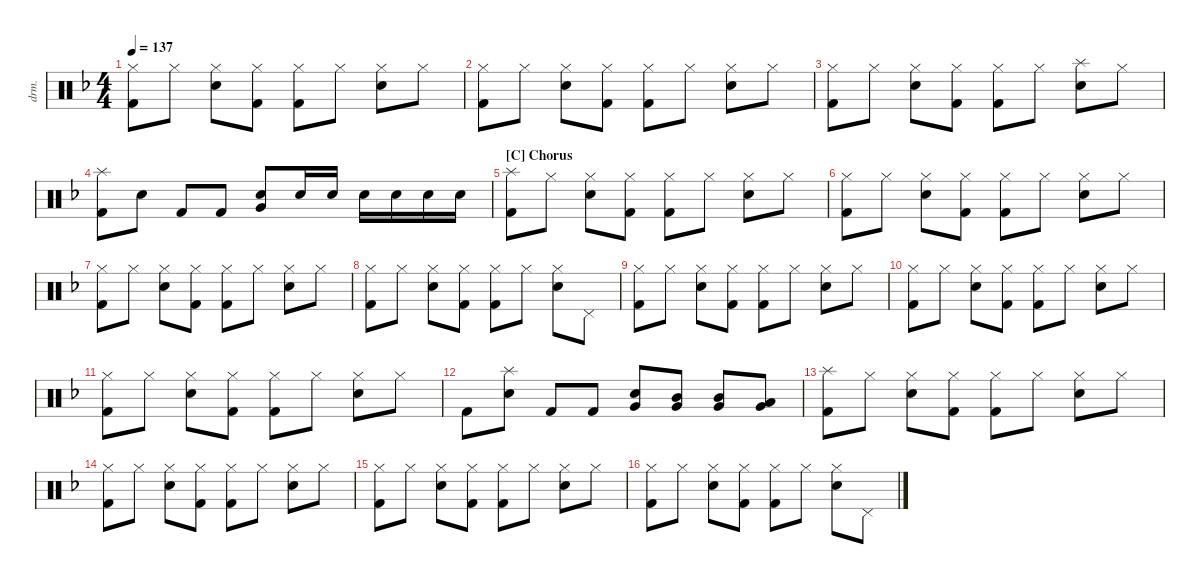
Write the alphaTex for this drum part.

\defaultSystemsLayout 4
\hideDynamics
\bracketExtendMode nobrackets
\track ("Drumkit" "drm.") {defaultSystemsLayout 4 instrument percussion}
\staff {score}
\articulation defaults
\ts (4 4)
\tempo 137
\clef neutral
\ks f
("Kick (hit) 2"{acc forcenatural} "Hi-Hat (closed)"{acc forcenatural}).8{dy mf} "Hi-Hat (closed)"{acc forcenatural}.8 ("Hi-Hat (closed)"{acc forcenatural} "Snare (hit) 2"{acc forcenatural}).8 ("Hi-Hat (closed)"{acc forcenatural} "Kick (hit) 2"{acc forcenatural}).8 ("Hi-Hat (closed)"{acc forcenatural} "Kick (hit) 2"{acc forcenatural}).8 "Hi-Hat (closed)"{acc forcenatural}.8 ("Hi-Hat (closed)"{acc forcenatural} "Snare (hit) 2"{acc forcenatural}).8 "Hi-Hat (closed)"{acc forcenatural}.8 |
("Kick (hit) 2"{acc forcenatural} "Hi-Hat (closed)"{acc forcenatural}).8 "Hi-Hat (closed)"{acc forcenatural}.8 ("Hi-Hat (closed)"{acc forcenatural} "Snare (hit) 2"{acc forcenatural}).8 ("Hi-Hat (closed)"{acc forcenatural} "Kick (hit) 2"{acc forcenatural}).8 ("Hi-Hat (closed)"{acc forcenatural} "Kick (hit) 2"{acc forcenatural}).8 "Hi-Hat (closed)"{acc forcenatural}.8 ("Hi-Hat (closed)"{acc forcenatural} "Snare (hit) 2"{acc forcenatural}).8 "Hi-Hat (closed)"{acc forcenatural}.8 |
("Kick (hit) 2"{acc forcenatural} "Hi-Hat (closed)"{acc forcenatural}).8 "Hi-Hat (closed)"{acc forcenatural}.8 ("Hi-Hat (closed)"{acc forcenatural} "Snare (hit) 2"{acc forcenatural}).8 ("Hi-Hat (closed)"{acc forcenatural} "Kick (hit) 2"{acc forcenatural}).8 ("Hi-Hat (closed)"{acc forcenatural} "Kick (hit) 2"{acc forcenatural}).8 "Hi-Hat (closed)"{acc forcenatural}.8 ("Snare (hit) 2"{acc forcenatural} "Splash (hit)"{acc forcenatural}).8 "Hi-Hat (closed)"{acc forcenatural}.8 |
("Kick (hit) 2"{acc forcenatural} "Splash (hit)"{acc forcenatural}).8 "Snare (hit) 2"{acc forcenatural}.8 "Kick (hit) 2"{acc forcenatural}.8 "Kick (hit) 2"{acc forcenatural}.8 ("Snare (hit) 2"{acc forcenatural} "Very Low Tom (hit)"{acc forcenatural}).8 "Snare (hit) 2"{acc forcenatural}.16 "Snare (hit) 2"{acc forcenatural}.16 "Snare (hit) 2"{acc forcenatural}.16 "Snare (hit) 2"{acc forcenatural}.16 "Snare (hit) 2"{acc forcenatural}.16 "Snare (hit) 2"{acc forcenatural}.16 |
\section ("C" "Chorus")
("Kick (hit) 2"{acc forcenatural} "Splash (hit)"{acc forcenatural}).8 "Hi-Hat (closed)"{acc forcenatural}.8 ("Hi-Hat (closed)"{acc forcenatural} "Snare (hit) 2"{acc forcenatural}).8 ("Hi-Hat (closed)"{acc forcenatural} "Kick (hit) 2"{acc forcenatural}).8 ("Hi-Hat (closed)"{acc forcenatural} "Kick (hit) 2"{acc forcenatural}).8 "Hi-Hat (closed)"{acc forcenatural}.8 ("Hi-Hat (closed)"{acc forcenatural} "Snare (hit) 2"{acc forcenatural}).8 "Hi-Hat (closed)"{acc forcenatural}.8 |
("Kick (hit) 2"{acc forcenatural} "Hi-Hat (closed)"{acc forcenatural}).8 "Hi-Hat (closed)"{acc forcenatural}.8 ("Hi-Hat (closed)"{acc forcenatural} "Snare (hit) 2"{acc forcenatural}).8 ("Hi-Hat (closed)"{acc forcenatural} "Kick (hit) 2"{acc forcenatural}).8 ("Hi-Hat (closed)"{acc forcenatural} "Kick (hit) 2"{acc forcenatural}).8 "Hi-Hat (closed)"{acc forcenatural}.8 ("Hi-Hat (closed)"{acc forcenatural} "Snare (hit) 2"{acc forcenatural}).8 "Hi-Hat (closed)"{acc forcenatural}.8 |
("Kick (hit) 2"{acc forcenatural} "Hi-Hat (closed)"{acc forcenatural}).8 "Hi-Hat (closed)"{acc forcenatural}.8 ("Hi-Hat (closed)"{acc forcenatural} "Snare (hit) 2"{acc forcenatural}).8 ("Hi-Hat (closed)"{acc forcenatural} "Kick (hit) 2"{acc forcenatural}).8 ("Hi-Hat (closed)"{acc forcenatural} "Kick (hit) 2"{acc forcenatural}).8 "Hi-Hat (closed)"{acc forcenatural}.8 ("Hi-Hat (closed)"{acc forcenatural} "Snare (hit) 2"{acc forcenatural}).8 "Hi-Hat (closed)"{acc forcenatural}.8 |
("Kick (hit) 2"{acc forcenatural} "Hi-Hat (closed)"{acc forcenatural}).8 "Hi-Hat (closed)"{acc forcenatural}.8 ("Hi-Hat (closed)"{acc forcenatural} "Snare (hit) 2"{acc forcenatural}).8 ("Hi-Hat (closed)"{acc forcenatural} "Kick (hit) 2"{acc forcenatural}).8 ("Hi-Hat (closed)"{acc forcenatural} "Kick (hit) 2"{acc forcenatural}).8 "Hi-Hat (closed)"{acc forcenatural}.8 ("Hi-Hat (closed)"{acc forcenatural} "Snare (hit) 2"{acc forcenatural}).8 "Pedal Hi-Hat (hit)"{acc forcenatural}.8 |
("Kick (hit) 2"{acc forcenatural} "Hi-Hat (closed)"{acc forcenatural}).8 "Hi-Hat (closed)"{acc forcenatural}.8 ("Hi-Hat (closed)"{acc forcenatural} "Snare (hit) 2"{acc forcenatural}).8 ("Hi-Hat (closed)"{acc forcenatural} "Kick (hit) 2"{acc forcenatural}).8 ("Hi-Hat (closed)"{acc forcenatural} "Kick (hit) 2"{acc forcenatural}).8 "Hi-Hat (closed)"{acc forcenatural}.8 ("Hi-Hat (closed)"{acc forcenatural} "Snare (hit) 2"{acc forcenatural}).8 "Hi-Hat (closed)"{acc forcenatural}.8 |
("Kick (hit) 2"{acc forcenatural} "Hi-Hat (closed)"{acc forcenatural}).8 "Hi-Hat (closed)"{acc forcenatural}.8 ("Hi-Hat (closed)"{acc forcenatural} "Snare (hit) 2"{acc forcenatural}).8 ("Hi-Hat (closed)"{acc forcenatural} "Kick (hit) 2"{acc forcenatural}).8 ("Hi-Hat (closed)"{acc forcenatural} "Kick (hit) 2"{acc forcenatural}).8 "Hi-Hat (closed)"{acc forcenatural}.8 ("Hi-Hat (closed)"{acc forcenatural} "Snare (hit) 2"{acc forcenatural}).8 "Hi-Hat (closed)"{acc forcenatural}.8 |
("Kick (hit) 2"{acc forcenatural} "Hi-Hat (closed)"{acc forcenatural}).8 "Hi-Hat (closed)"{acc forcenatural}.8 ("Hi-Hat (closed)"{acc forcenatural} "Snare (hit) 2"{acc forcenatural}).8 ("Hi-Hat (closed)"{acc forcenatural} "Kick (hit) 2"{acc forcenatural}).8 ("Hi-Hat (closed)"{acc forcenatural} "Kick (hit) 2"{acc forcenatural}).8 "Hi-Hat (closed)"{acc forcenatural}.8 ("Hi-Hat (closed)"{acc forcenatural} "Snare (hit) 2"{acc forcenatural}).8 "Hi-Hat (closed)"{acc forcenatural}.8 |
"Kick (hit) 2"{acc forcenatural}.8 ("Snare (hit) 2"{acc forcenatural} "Splash (hit)"{acc forcenatural}).8 "Kick (hit) 2"{acc forcenatural}.8 "Kick (hit) 2"{acc forcenatural}.8 ("Very Low Tom (hit)"{acc forcenatural} "Snare (hit) 2"{acc forcenatural}).8 ("Mid Tom (hit)"{acc forcenatural} "Very Low Tom (hit)"{acc forcenatural}).8 ("Mid Tom (hit)"{acc forcenatural} "Very Low Tom (hit)"{acc forcenatural}).8 ("Low Tom (hit)"{acc forcenatural} "Very Low Tom (hit)"{acc forcenatural}).8 |
("Kick (hit) 2"{acc forcenatural} "Splash (hit)"{acc forcenatural}).8 "Hi-Hat (closed)"{acc forcenatural}.8 ("Hi-Hat (closed)"{acc forcenatural} "Snare (hit) 2"{acc forcenatural}).8 ("Hi-Hat (closed)"{acc forcenatural} "Kick (hit) 2"{acc forcenatural}).8 ("Hi-Hat (closed)"{acc forcenatural} "Kick (hit) 2"{acc forcenatural}).8 "Hi-Hat (closed)"{acc forcenatural}.8 ("Hi-Hat (closed)"{acc forcenatural} "Snare (hit) 2"{acc forcenatural}).8 "Hi-Hat (closed)"{acc forcenatural}.8 |
("Kick (hit) 2"{acc forcenatural} "Hi-Hat (closed)"{acc forcenatural}).8 "Hi-Hat (closed)"{acc forcenatural}.8 ("Hi-Hat (closed)"{acc forcenatural} "Snare (hit) 2"{acc forcenatural}).8 ("Hi-Hat (closed)"{acc forcenatural} "Kick (hit) 2"{acc forcenatural}).8 ("Hi-Hat (closed)"{acc forcenatural} "Kick (hit) 2"{acc forcenatural}).8 "Hi-Hat (closed)"{acc forcenatural}.8 ("Hi-Hat (closed)"{acc forcenatural} "Snare (hit) 2"{acc forcenatural}).8 "Hi-Hat (closed)"{acc forcenatural}.8 |
("Kick (hit) 2"{acc forcenatural} "Hi-Hat (closed)"{acc forcenatural}).8 "Hi-Hat (closed)"{acc forcenatural}.8 ("Hi-Hat (closed)"{acc forcenatural} "Snare (hit) 2"{acc forcenatural}).8 ("Hi-Hat (closed)"{acc forcenatural} "Kick (hit) 2"{acc forcenatural}).8 ("Hi-Hat (closed)"{acc forcenatural} "Kick (hit) 2"{acc forcenatural}).8 "Hi-Hat (closed)"{acc forcenatural}.8 ("Hi-Hat (closed)"{acc forcenatural} "Snare (hit) 2"{acc forcenatural}).8 "Hi-Hat (closed)"{acc forcenatural}.8 |
("Kick (hit) 2"{acc forcenatural} "Hi-Hat (closed)"{acc forcenatural}).8 "Hi-Hat (closed)"{acc forcenatural}.8 ("Hi-Hat (closed)"{acc forcenatural} "Snare (hit) 2"{acc forcenatural}).8 ("Hi-Hat (closed)"{acc forcenatural} "Kick (hit) 2"{acc forcenatural}).8 ("Hi-Hat (closed)"{acc forcenatural} "Kick (hit) 2"{acc forcenatural}).8 "Hi-Hat (closed)"{acc forcenatural}.8 ("Hi-Hat (closed)"{acc forcenatural} "Snare (hit) 2"{acc forcenatural}).8 "Pedal Hi-Hat (hit)"{acc forcenatural}.8
